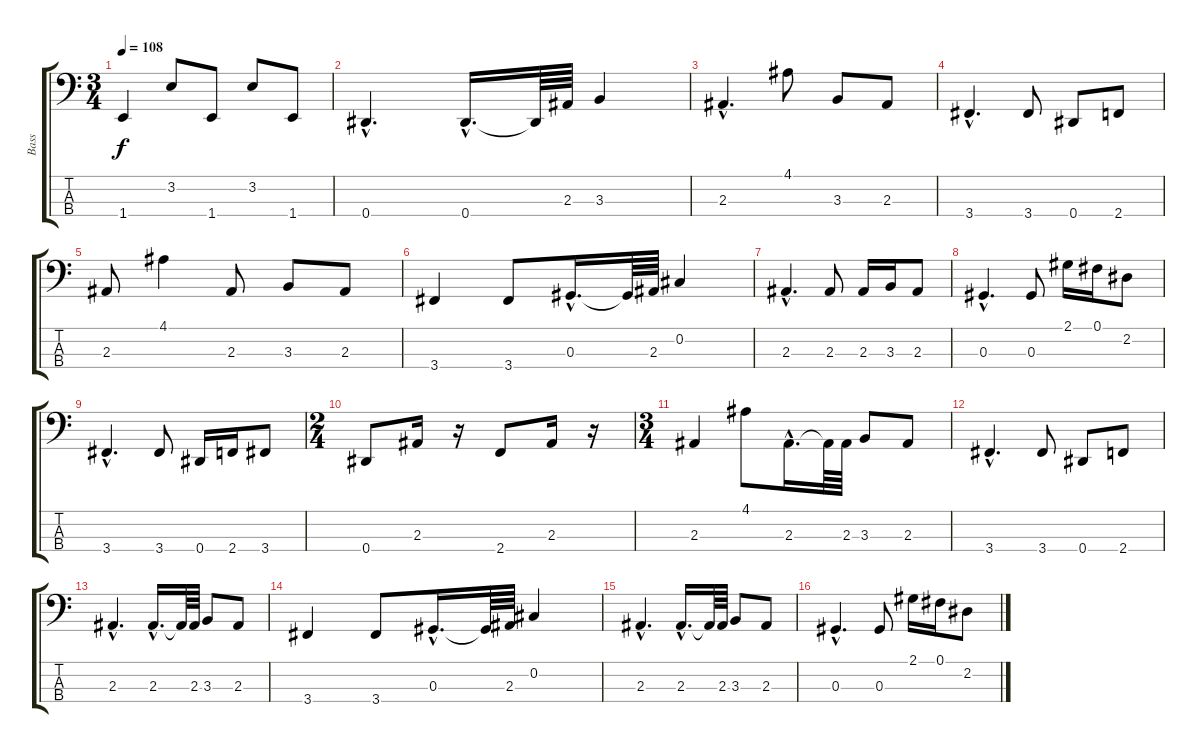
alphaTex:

\track ("Bass" "Bass") {instrument acousticguitarnylon}
\staff {score tabs}
\tuning (Gb2 Db2 Ab1 Eb1) {hide}
\ts (3 4)
\tempo 108
\clef f4
\ks c
1.4.4{dy f} 3.2.8 1.4.8 3.2.8 1.4.8 |
0.4{hac}.4{d} 0.4{hac}.16{d} 0.4{t}.64 2.3.64 3.3.4 |
2.3{hac}.4{d} 4.1.8 3.3.8 2.3.8 |
3.4{hac}.4{d} 3.4.8 0.4.8 2.4.8 |
2.3.8 4.1.4 2.3.8 3.3.8 2.3.8 |
3.4.4 3.4.8 0.3{hac}.16{d} 0.3{t}.64 2.3.64 0.2.4 |
2.3{hac}.4{d} 2.3.8 2.3.16 3.3.16 2.3.8 |
0.3{hac}.4{d} 0.3.8 2.1.16 0.1.16 2.2.8 |
3.4{hac}.4{d} 3.4.8 0.4.16 2.4.16 3.4.8 |
\ts (2 4)
0.4.8 2.3.16 r.16 2.4.8 2.3.16 r.16 |
\ts (3 4)
2.3.4 4.1.8 2.3{hac}.16{d} 2.3{t}.64 2.3.64 3.3.8 2.3.8 |
3.4{hac}.4{d} 3.4.8 0.4.8 2.4.8 |
2.3{hac}.4{d} 2.3{hac}.16{d} 2.3{t}.64 2.3.64 3.3.8 2.3.8 |
3.4.4 3.4.8 0.3{hac}.16{d} 0.3{t}.64 2.3.64 0.2.4 |
2.3{hac}.4{d} 2.3{hac}.16{d} 2.3{t}.64 2.3.64 3.3.8 2.3.8 |
0.3{hac}.4{d} 0.3.8 2.1.16 0.1.16 2.2.8
